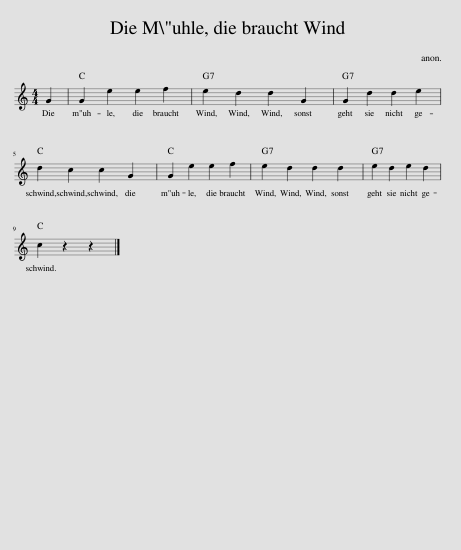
X:1
L:1/8
M:4/4
I:linebreak $
K:C
V:1 treble
V:1
 G2 | G2 e2 e2 f2 | e2 d2 d2 G2 | G2 d2 d2 e2 |$ d2 c2 c2 G2 | %5
 G2 e2 e2 f2 | e2 d2 d2 d2 | e2 d2 e2 d2 |$ c2 z2 z2 |] %9
